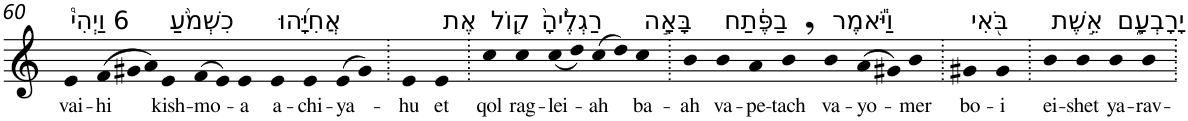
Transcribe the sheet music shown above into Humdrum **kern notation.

**kern	**text
*part1	*part1
*staff1	*staff1
*I"Piano	*
*I'Pno	*
!!LO:PB:g=z
*clefG2	*
*k[]	*
=60	=60
!LO:TX:a:t=6 וַיְהִי֩	!
!	!LO:LY:b
4e	vai-
*Xtuplet	*
!	!LO:LY:b
(>12f	-hi
12g#X	.
12a)	.
!LO:TX:a:t=כִשְׁמֹ֨עַ	!
!	!LO:LY:b
4e	kish-
!	!LO:LY:b
(>8f	-mo-
8e)	.
!	!LO:LY:b
4e	-a
!LO:TX:a:t=אֲחִיָּ֜הוּ	!
!	!LO:LY:b
4e	a-
!	!LO:LY:b
4e	-chi-
!	!LO:LY:b
(>8e	-ya-
8g#)	.
=61.	=61.
!	!LO:LY:b
4e	-hu
!LO:TX:a:t=אֶת	!
!	!LO:LY:b
4e	et
=62.	=62.
!LO:TX:a:t=ק֤וֹל	!
!	!LO:LY:b
4cc	qol
!LO:TX:a:t=רַגְלֶ֙יהָ֙	!
!	!LO:LY:b
4cc	rag-
!	!LO:LY:b
(<8cc	-lei-
8dd)	.
!	!LO:LY:b
(>8cc	-ah
8dd)	.
!LO:TX:a:t=בָּאָ֣ה	!
!	!LO:LY:b
4cc	ba-
=63.	=63.
!	!LO:LY:b
4b	-ah
!LO:TX:a:t=בַפֶּ֔תַח	!
!	!LO:LY:b
4b	va-
!	!LO:LY:b
4a	-pe-
!	!LO:LY:b
4b,	-tach
!LO:TX:a:t=וַיֹּ֕אמֶר	!
!	!LO:LY:b
4b	va-
!	!LO:LY:b
(>8a	-yo-
8g#X)	.
!	!LO:LY:b
4b	-mer
=64.	=64.
!LO:TX:a:t=בֹּ֖אִי	!
!	!LO:LY:b
4g#X	bo-
!	!LO:LY:b
4g#	-i
=65.	=65.
!LO:TX:a:t=אֵ֣שֶׁת	!
!	!LO:LY:b
4b	ei-
!	!LO:LY:b
4b	-shet
!LO:TX:a:t=יָרָבְעָ֑ם	!
!	!LO:LY:b
4b	ya-
!	!LO:LY:b
4b	-rav-
=.	=.
*-	*-
